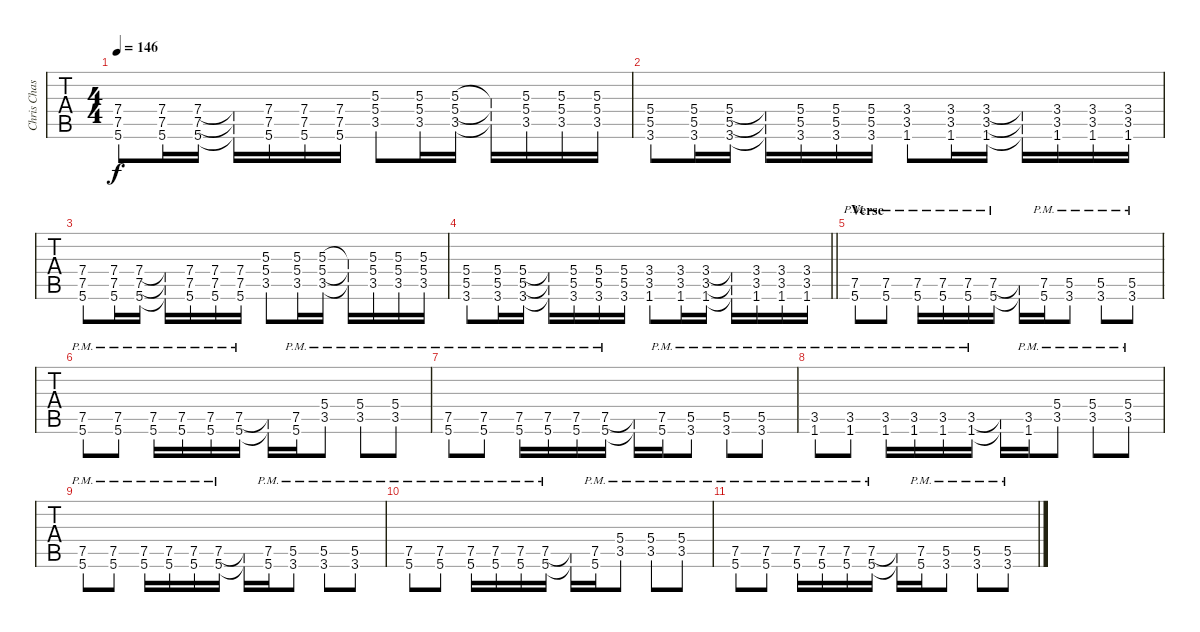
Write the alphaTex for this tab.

\track ("Chris Chasse - Guitar One" "Chris Chas") {instrument distortionguitar}
\staff {tabs}
\tuning (Eb4 Bb3 Gb3 Db3 Ab2 Eb2) {hide}
\ts (4 4)
\tempo 146
\clef g2
\ks c
(7.4 7.5 5.6).8{dy f} (7.4 7.5 5.6).16 (7.4 7.5 5.6).16 (7.4{t} 7.5{t} 5.6{t}).16 (7.4 7.5 5.6).16 (7.4 7.5 5.6).16 (7.4 7.5 5.6).16 (5.3 5.4 3.5).8 (5.3 5.4 3.5).16 (5.3 5.4 3.5).16 (5.3{t} 5.4{t} 3.5{t}).16 (5.3 5.4 3.5).16 (5.3 5.4 3.5).16 (5.3 5.4 3.5).16 |
(5.4 5.5 3.6).8 (5.4 5.5 3.6).16 (5.4 5.5 3.6).16 (5.4{t} 5.5{t} 3.6{t}).16 (5.4 5.5 3.6).16 (5.4 5.5 3.6).16 (5.4 5.5 3.6).16 (3.4 3.5 1.6).8 (3.4 3.5 1.6).16 (3.4 3.5 1.6).16 (3.4{t} 3.5{t} 1.6{t}).16 (3.4 3.5 1.6).16 (3.4 3.5 1.6).16 (3.4 3.5 1.6).16 |
(7.4 7.5 5.6).8 (7.4 7.5 5.6).16 (7.4 7.5 5.6).16 (7.4{t} 7.5{t} 5.6{t}).16 (7.4 7.5 5.6).16 (7.4 7.5 5.6).16 (7.4 7.5 5.6).16 (5.3 5.4 3.5).8 (5.3 5.4 3.5).16 (5.3 5.4 3.5).16 (5.3{t} 5.4{t} 3.5{t}).16 (5.3 5.4 3.5).16 (5.3 5.4 3.5).16 (5.3 5.4 3.5).16 |
\barLineRight lightlight
(5.4 5.5 3.6).8 (5.4 5.5 3.6).16 (5.4 5.5 3.6).16 (5.4{t} 5.5{t} 3.6{t}).16 (5.4 5.5 3.6).16 (5.4 5.5 3.6).16 (5.4 5.5 3.6).16 (3.4 3.5 1.6).8 (3.4 3.5 1.6).16 (3.4 3.5 1.6).16 (3.4{t} 3.5{t} 1.6{t}).16 (3.4 3.5 1.6).16 (3.4 3.5 1.6).16 (3.4 3.5 1.6).16 |
\section ("" "Verse")
(7.5{pm} 5.6{pm}).8 (7.5{pm} 5.6{pm}).8 (7.5{pm} 5.6{pm}).16 (7.5{pm} 5.6{pm}).16 (7.5{pm} 5.6{pm}).16 (7.5{pm} 5.6{pm}).16 (7.5{t} 5.6{t}).16 (7.5{pm} 5.6{pm}).16 (5.5{pm} 3.6{pm}).8 (5.5{pm} 3.6{pm}).8 (5.5{pm} 3.6{pm}).8 |
(7.5{pm} 5.6{pm}).8 (7.5{pm} 5.6{pm}).8 (7.5{pm} 5.6{pm}).16 (7.5{pm} 5.6{pm}).16 (7.5{pm} 5.6{pm}).16 (7.5{pm} 5.6{pm}).16 (7.5{t} 5.6{t}).16 (7.5{pm} 5.6{pm}).16 (5.4{pm} 3.5{pm}).8 (5.4{pm} 3.5{pm}).8 (5.4{pm} 3.5{pm}).8 |
(7.5{pm} 5.6{pm}).8 (7.5{pm} 5.6{pm}).8 (7.5{pm} 5.6{pm}).16 (7.5{pm} 5.6{pm}).16 (7.5{pm} 5.6{pm}).16 (7.5{pm} 5.6{pm}).16 (7.5{t} 5.6{t}).16 (7.5{pm} 5.6{pm}).16 (5.5{pm} 3.6{pm}).8 (5.5{pm} 3.6{pm}).8 (5.5{pm} 3.6{pm}).8 |
(3.5{pm} 1.6{pm}).8 (3.5{pm} 1.6{pm}).8 (3.5{pm} 1.6{pm}).16 (3.5{pm} 1.6{pm}).16 (3.5{pm} 1.6{pm}).16 (3.5{pm} 1.6{pm}).16 (3.5{t} 1.6{t}).16 (3.5{pm} 1.6{pm}).16 (5.4{pm} 3.5{pm}).8 (5.4{pm} 3.5{pm}).8 (5.4{pm} 3.5{pm}).8 |
(7.5{pm} 5.6{pm}).8 (7.5{pm} 5.6{pm}).8 (7.5{pm} 5.6{pm}).16 (7.5{pm} 5.6{pm}).16 (7.5{pm} 5.6{pm}).16 (7.5{pm} 5.6{pm}).16 (7.5{t} 5.6{t}).16 (7.5{pm} 5.6{pm}).16 (5.5{pm} 3.6{pm}).8 (5.5{pm} 3.6{pm}).8 (5.5{pm} 3.6{pm}).8 |
(7.5{pm} 5.6{pm}).8 (7.5{pm} 5.6{pm}).8 (7.5{pm} 5.6{pm}).16 (7.5{pm} 5.6{pm}).16 (7.5{pm} 5.6{pm}).16 (7.5{pm} 5.6{pm}).16 (7.5{t} 5.6{t}).16 (7.5{pm} 5.6{pm}).16 (5.4{pm} 3.5{pm}).8 (5.4{pm} 3.5{pm}).8 (5.4{pm} 3.5{pm}).8 |
(7.5{pm} 5.6{pm}).8 (7.5{pm} 5.6{pm}).8 (7.5{pm} 5.6{pm}).16 (7.5{pm} 5.6{pm}).16 (7.5{pm} 5.6{pm}).16 (7.5{pm} 5.6{pm}).16 (7.5{t} 5.6{t}).16 (7.5{pm} 5.6{pm}).16 (5.5{pm} 3.6{pm}).8 (5.5{pm} 3.6{pm}).8 (5.5{pm} 3.6{pm}).8
